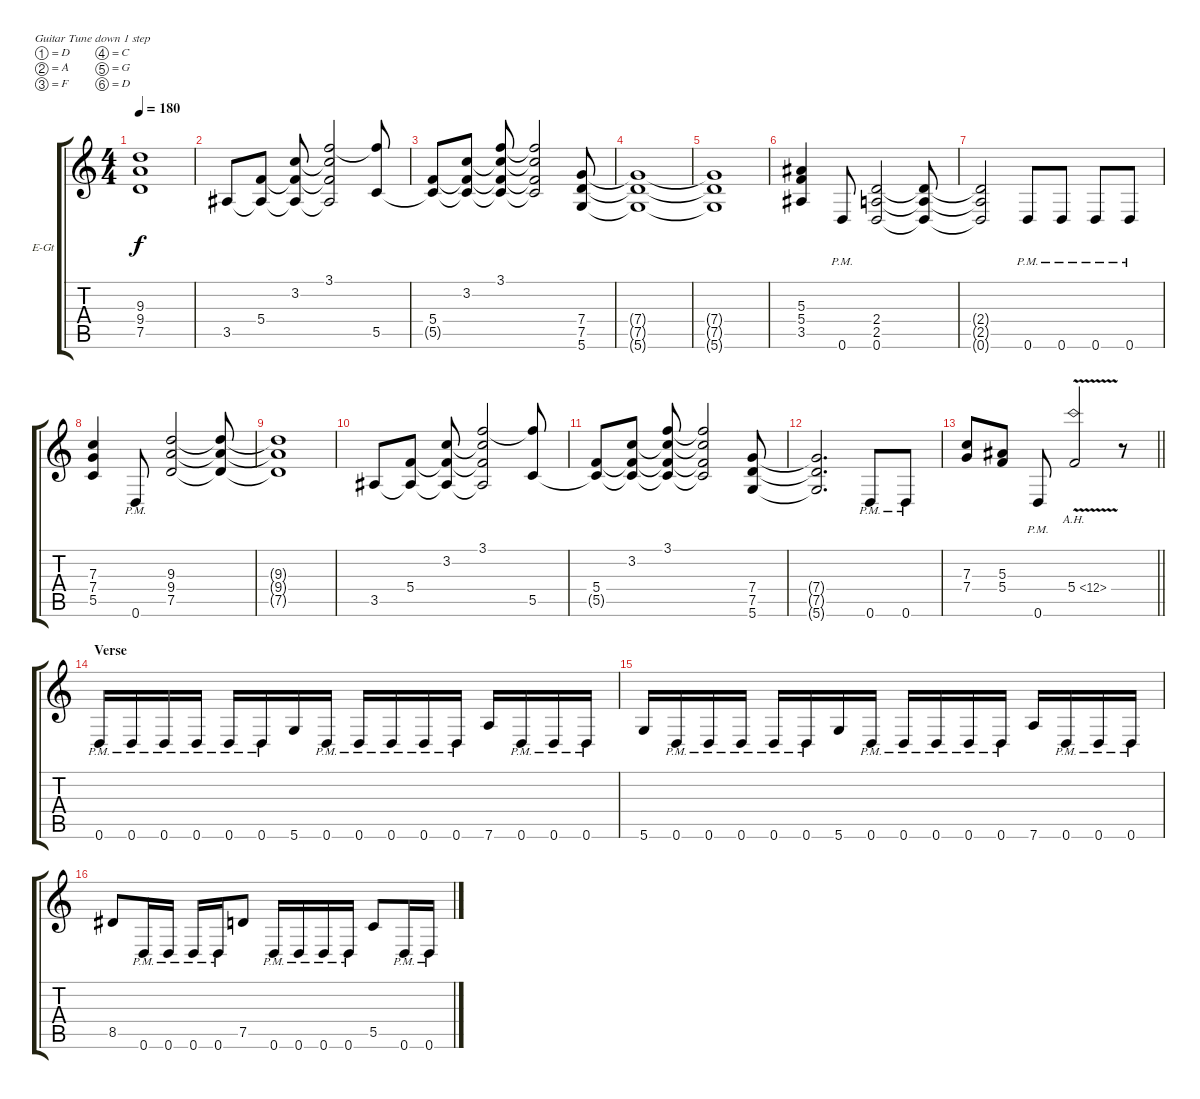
\bracketExtendMode groupsimilarinstruments
\firstSystemTrackNameOrientation horizontal
\otherSystemsTrackNameOrientation horizontal
\track ("Guitar 2" "E-Gt") {instrument distortionguitar}
\staff {score tabs}
\tuning (D4 A3 F3 C3 G2 D2)
\ts (4 4)
\tempo 180
\clef g2
\ks c
(9.3{t} 9.4{t} 7.5{t}).1{dy f} |
3.5.8 (5.4 3.5{t}).8 (3.2 5.4{t} 3.5{t}).8 (3.1 3.2{t} 5.4{t} 3.5{t}).2 (3.1{t} 5.5).8 |
(5.4 5.5{t}).8 (3.2 5.4{t} 5.5{t}).8 (3.1 3.2{t} 5.4{t} 5.5{t}).8 (3.1{t} 3.2{t} 5.4{t} 5.5{t}).2 (7.4 7.5 5.6).8 |
(7.4{t} 7.5{t} 5.6{t}).1 |
(7.4{t} 7.5{t} 5.6{t}).1 |
(5.3 5.4 3.5).4 0.6{pm}.8 (2.4 2.5 0.6).2 (2.4{t} 2.5{t} 0.6{t}).8 |
(2.4{t} 2.5{t} 0.6{t}).2 0.6{pm}.8 0.6{pm}.8 0.6{pm}.8 0.6{pm}.8 |
(7.3 7.4 5.5).4 0.6{pm}.8 (9.3 9.4 7.5).2 (9.3{t} 9.4{t} 7.5{t}).8 |
(9.3{t} 9.4{t} 7.5{t}).1 |
3.5.8 (5.4 3.5{t}).8 (3.2 5.4{t} 3.5{t}).8 (3.1 3.2{t} 5.4{t} 3.5{t}).2 (3.1{t} 5.5).8 |
(5.4 5.5{t}).8 (3.2 5.4{t} 5.5{t}).8 (3.1 3.2{t} 5.4{t} 5.5{t}).8 (3.1{t} 3.2{t} 5.4{t} 5.5{t}).2 (7.4 7.5 5.6).8 |
(7.4{t} 7.5{t} 5.6{t}).2{d} 0.6{pm}.8 0.6{pm}.8 |
\barLineRight lightlight
(7.3 7.4).8 (5.3 5.4).8 0.6{pm}.8 5.4{ah 7 v}.2 r.8 |
\section ("" "Verse")
0.6{pm}.16 0.6{pm}.16 0.6{pm}.16 0.6{pm}.16 0.6{pm}.16 0.6{pm}.16 5.6.16 0.6{pm}.16 0.6{pm}.16 0.6{pm}.16 0.6{pm}.16 0.6{pm}.16 7.6.16 0.6{pm}.16 0.6{pm}.16 0.6{pm}.16 |
5.6.16 0.6{pm}.16 0.6{pm}.16 0.6{pm}.16 0.6{pm}.16 0.6{pm}.16 5.6.16 0.6{pm}.16 0.6{pm}.16 0.6{pm}.16 0.6{pm}.16 0.6{pm}.16 7.6.16 0.6{pm}.16 0.6{pm}.16 0.6{pm}.16 |
8.5.8 0.6{pm}.16 0.6{pm}.16 0.6{pm}.16 0.6{pm}.16 7.5.8 0.6{pm}.16 0.6{pm}.16 0.6{pm}.16 0.6{pm}.16 5.5.8 0.6{pm}.16 0.6{pm}.16
